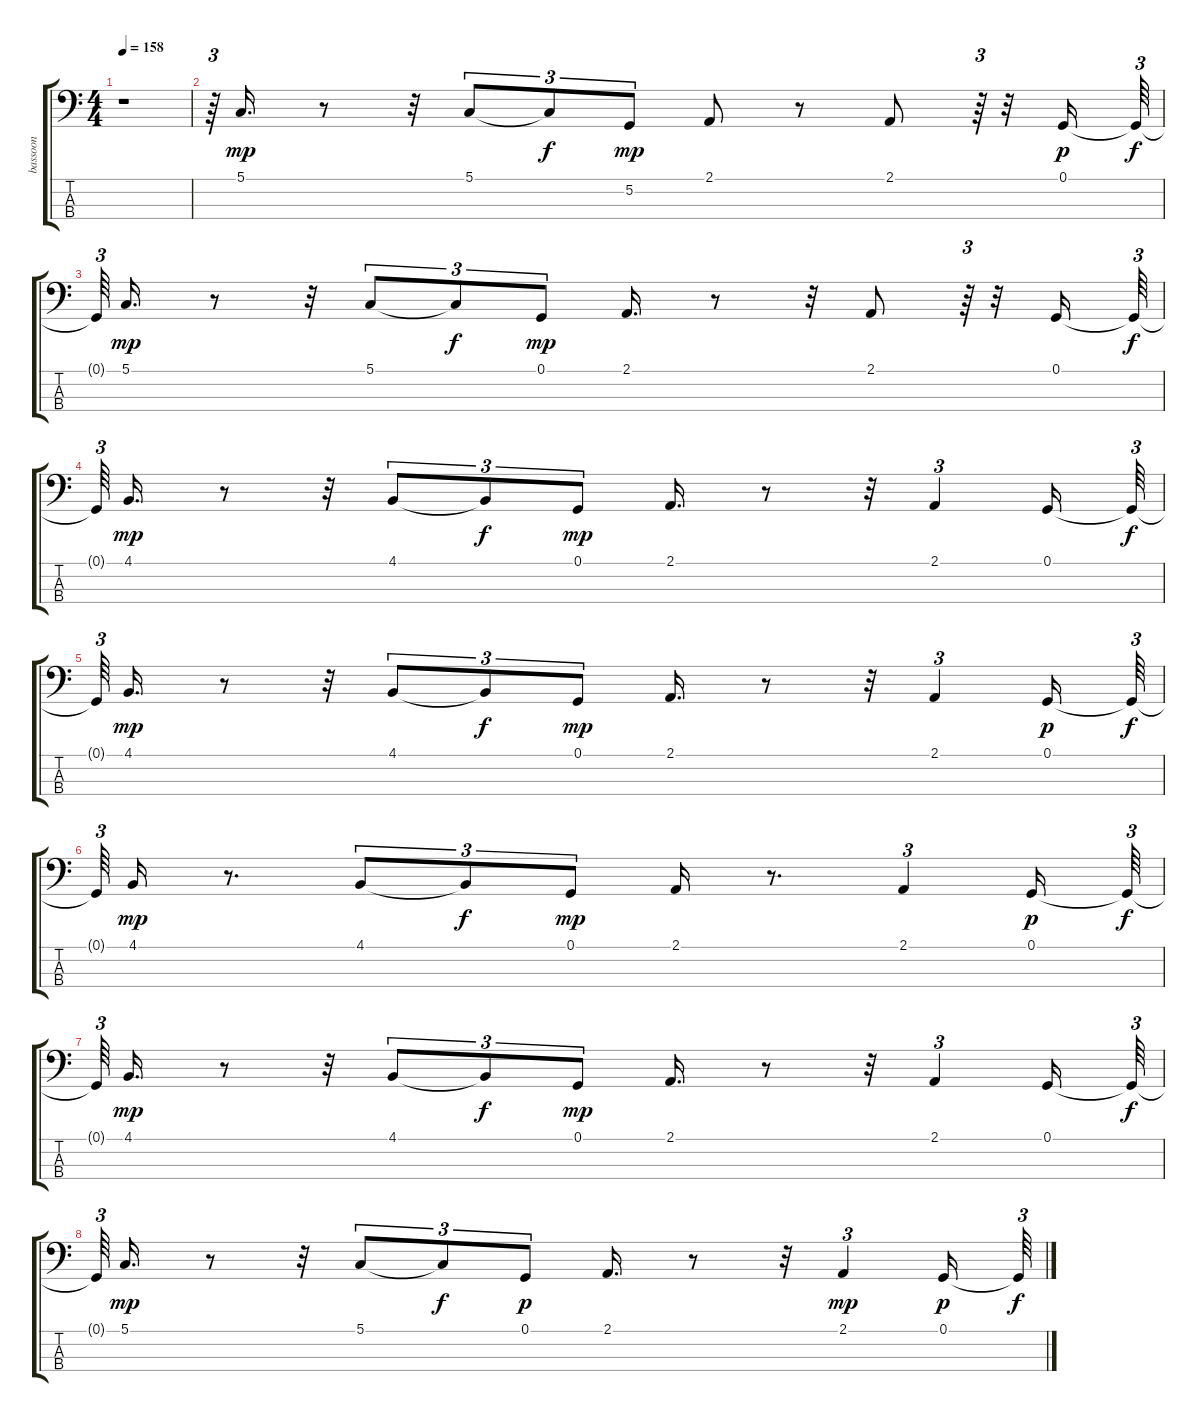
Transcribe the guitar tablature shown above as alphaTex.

\track ("bassoon" "bassoon") {instrument bassoon}
\staff {score tabs}
\tuning (G2 D2 A1 E1) {hide}
\ts (4 4)
\tempo 158
\clef f4
\ks c
r.1{dy mf} |
r.64{tu (3 2)} 5.1.16{d dy mp} r.8 r.32 5.1.8{tu (3 2)} 5.1{t}.8{tu (3 2) dy f} 5.2.8{tu (3 2) dy mp} 2.1.8 r.8 2.1.8 r.64{tu (3 2)} r.32 0.1.16{dy p} 0.1{t}.64{tu (3 2) dy f} |
0.1{t}.64{tu (3 2)} 5.1.16{d dy mp} r.8 r.32 5.1.8{tu (3 2)} 5.1{t}.8{tu (3 2) dy f} 0.1.8{tu (3 2) dy mp} 2.1.16{d} r.8 r.32 2.1.8 r.64{tu (3 2)} r.32 0.1.16 0.1{t}.64{tu (3 2) dy f} |
0.1{t}.64{tu (3 2)} 4.1.16{d dy mp} r.8 r.32 4.1.8{tu (3 2)} 4.1{t}.8{tu (3 2) dy f} 0.1.8{tu (3 2) dy mp} 2.1.16{d} r.8 r.32 2.1.4{tu (3 2)} 0.1.16 0.1{t}.64{tu (3 2) dy f} |
0.1{t}.64{tu (3 2)} 4.1.16{d dy mp} r.8 r.32 4.1.8{tu (3 2)} 4.1{t}.8{tu (3 2) dy f} 0.1.8{tu (3 2) dy mp} 2.1.16{d} r.8 r.32 2.1.4{tu (3 2)} 0.1.16{dy p} 0.1{t}.64{tu (3 2) dy f} |
0.1{t}.64{tu (3 2)} 4.1.16{dy mp} r.8{d} 4.1.8{tu (3 2)} 4.1{t}.8{tu (3 2) dy f} 0.1.8{tu (3 2) dy mp} 2.1.16 r.8{d} 2.1.4{tu (3 2)} 0.1.16{dy p} 0.1{t}.64{tu (3 2) dy f} |
0.1{t}.64{tu (3 2)} 4.1.16{d dy mp} r.8 r.32 4.1.8{tu (3 2)} 4.1{t}.8{tu (3 2) dy f} 0.1.8{tu (3 2) dy mp} 2.1.16{d} r.8 r.32 2.1.4{tu (3 2)} 0.1.16 0.1{t}.64{tu (3 2) dy f} |
0.1{t}.64{tu (3 2)} 5.1.16{d dy mp} r.8 r.32 5.1.8{tu (3 2)} 5.1{t}.8{tu (3 2) dy f} 0.1.8{tu (3 2) dy p} 2.1.16{d} r.8 r.32 2.1.4{tu (3 2) dy mp} 0.1.16{dy p} 0.1{t}.64{tu (3 2) dy f}
